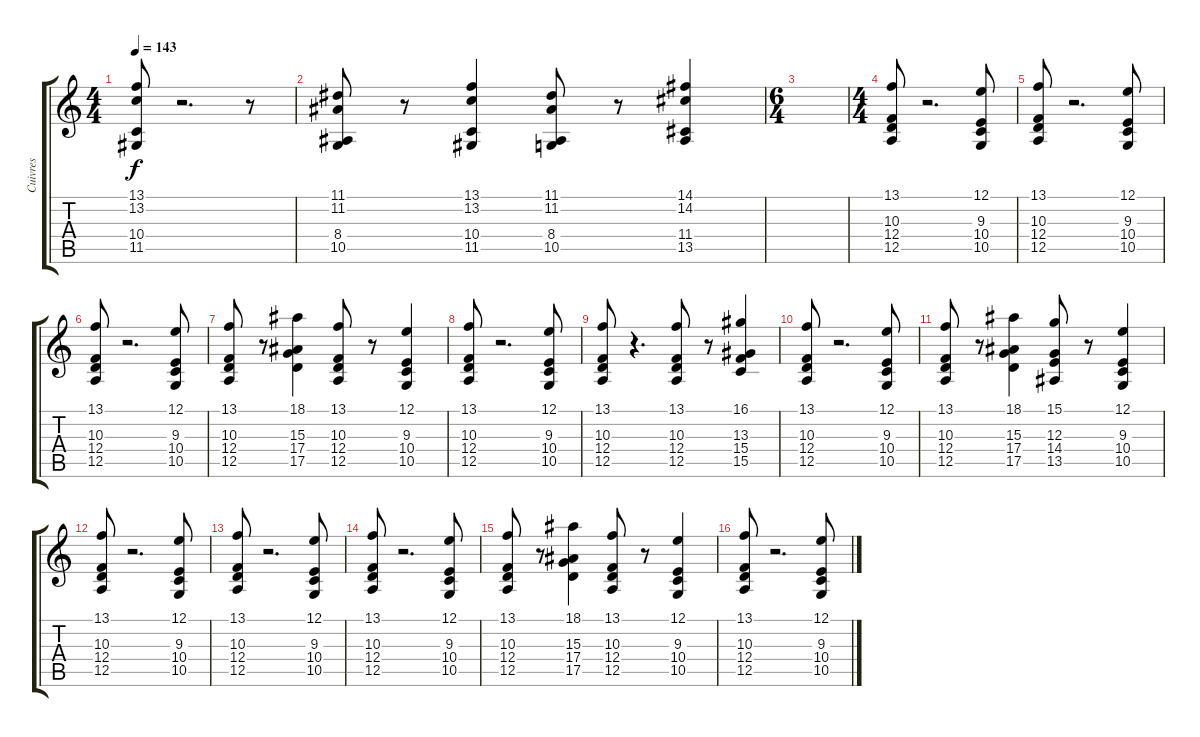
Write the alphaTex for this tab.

\track ("Cuivres" "Cuivres") {instrument brasssection}
\staff {score tabs}
\tuning (E4 B3 G3 D3 A2 E2) {hide}
\ts (4 4)
\tempo 143
\clef g2
\ks c
(13.1 13.2 10.4 11.5).8{dy f} r.2{d} r.8 |
(11.1 11.2 8.4 10.5).8 r.8 (13.1 13.2 10.4 11.5).4 (11.1 11.2 8.4 10.5).8 r.8 (14.1 14.2 11.4 13.5).4 |
\ts (6 4)
|
\ts (4 4)
(13.1 10.3 12.4 12.5).8 r.2{d} (12.1 9.3 10.4 10.5).8 |
(13.1 10.3 12.4 12.5).8 r.2{d} (12.1 9.3 10.4 10.5).8 |
(13.1 10.3 12.4 12.5).8 r.2{d} (12.1 9.3 10.4 10.5).8 |
(13.1 10.3 12.4 12.5).8 r.8 (18.1 15.3 17.4 17.5).4 (13.1 10.3 12.4 12.5).8 r.8 (12.1 9.3 10.4 10.5).4 |
(13.1 10.3 12.4 12.5).8 r.2{d} (12.1 9.3 10.4 10.5).8 |
(13.1 10.3 12.4 12.5).8 r.4{d} (13.1 10.3 12.4 12.5).8 r.8 (16.1 13.3 15.4 15.5).4 |
(13.1 10.3 12.4 12.5).8 r.2{d} (12.1 9.3 10.4 10.5).8 |
(13.1 10.3 12.4 12.5).8 r.8 (18.1 15.3 17.4 17.5).4 (15.1 12.3 14.4 13.5).8 r.8 (12.1 9.3 10.4 10.5).4 |
(13.1 10.3 12.4 12.5).8 r.2{d} (12.1 9.3 10.4 10.5).8 |
(13.1 10.3 12.4 12.5).8 r.2{d} (12.1 9.3 10.4 10.5).8 |
(13.1 10.3 12.4 12.5).8 r.2{d} (12.1 9.3 10.4 10.5).8 |
(13.1 10.3 12.4 12.5).8 r.8 (18.1 15.3 17.4 17.5).4 (13.1 10.3 12.4 12.5).8 r.8 (12.1 9.3 10.4 10.5).4 |
(13.1 10.3 12.4 12.5).8 r.2{d} (12.1 9.3 10.4 10.5).8
